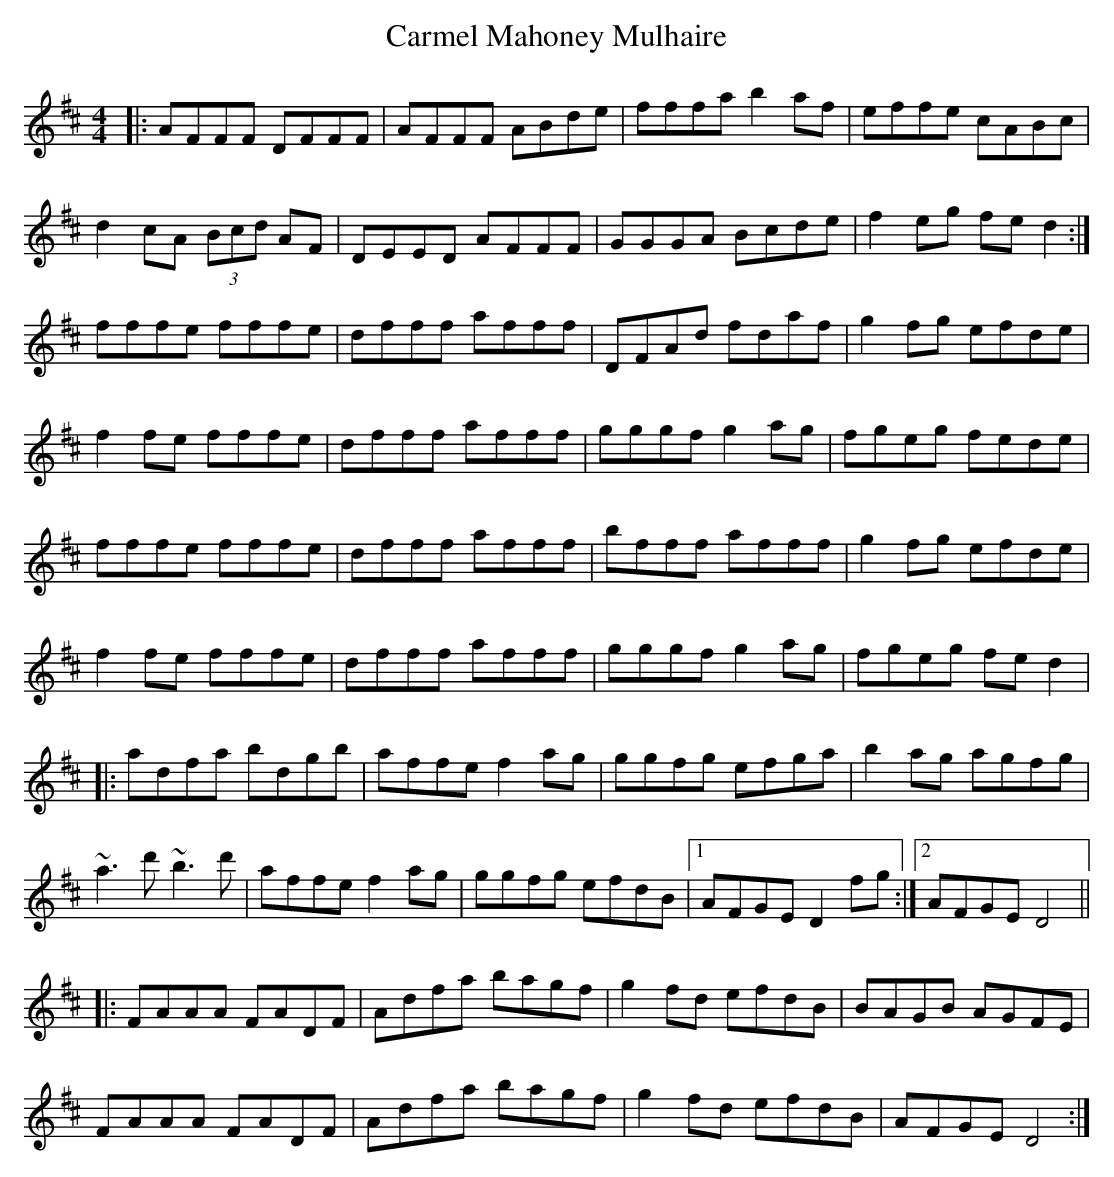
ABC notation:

X:1
T: Carmel Mahoney Mulhaire
M: 4/4
L: 1/8
K: Dmaj
|:AFFF DFFF|AFFF ABde|fffa b2af|effe cABc|
d2cA (3Bcd AF|DEED AFFF|GGGA Bcde|f2eg fed2:|
fffe fffe|dfff afff|DFAd fdaf|g2fg efde|
f2fe fffe|dfff afff|gggf g2ag|fgeg fede|
fffe fffe|dfff afff|bfff afff|g2fg efde|
f2fe fffe|dfff afff|gggf g2ag|fgeg fed2|
|:adfa bdgb|affe f2ag|ggfg efga|b2ag agfg|
~a3d' ~b3d'|affe f2ag|ggfg efdB|1 AFGE D2fg:|2 AFGE D4||
|:FAAA FADF|Adfa bagf|g2fd efdB|BAGB AGFE|
FAAA FADF|Adfa bagf|g2fd efdB|AFGE D4:|
